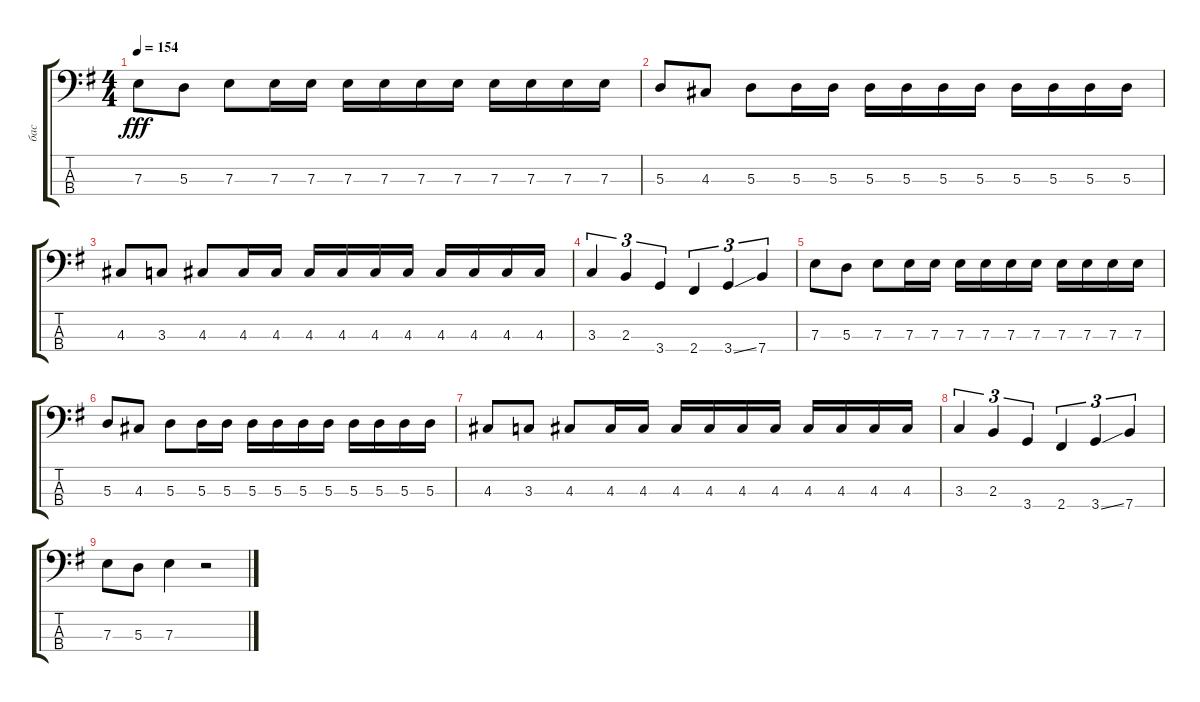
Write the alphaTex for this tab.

\track ("бас" "бас") {instrument electricbassfinger}
\staff {score tabs}
\tuning (G2 D2 A1 E1) {hide}
\ts (4 4)
\tempo 154
\clef f4
\ks eminor
7.3.8{dy fff} 5.3.8 7.3.8 7.3.16 7.3.16 7.3.16 7.3.16 7.3.16 7.3.16 7.3.16 7.3.16 7.3.16 7.3.16 |
5.3.8 4.3.8 5.3.8 5.3.16 5.3.16 5.3.16 5.3.16 5.3.16 5.3.16 5.3.16 5.3.16 5.3.16 5.3.16 |
4.3.8 3.3.8 4.3.8 4.3.16 4.3.16 4.3.16 4.3.16 4.3.16 4.3.16 4.3.16 4.3.16 4.3.16 4.3.16 |
3.3.4{tu (3 2)} 2.3.4{tu (3 2)} 3.4.4{tu (3 2)} 2.4.4{tu (3 2)} 3.4{ss}.4{tu (3 2)} 7.4.4{tu (3 2)} |
7.3.8 5.3.8 7.3.8 7.3.16 7.3.16 7.3.16 7.3.16 7.3.16 7.3.16 7.3.16 7.3.16 7.3.16 7.3.16 |
5.3.8 4.3.8 5.3.8 5.3.16 5.3.16 5.3.16 5.3.16 5.3.16 5.3.16 5.3.16 5.3.16 5.3.16 5.3.16 |
4.3.8 3.3.8 4.3.8 4.3.16 4.3.16 4.3.16 4.3.16 4.3.16 4.3.16 4.3.16 4.3.16 4.3.16 4.3.16 |
3.3.4{tu (3 2)} 2.3.4{tu (3 2)} 3.4.4{tu (3 2)} 2.4.4{tu (3 2)} 3.4{ss}.4{tu (3 2)} 7.4.4{tu (3 2)} |
7.3.8 5.3.8 7.3.4 r.2
